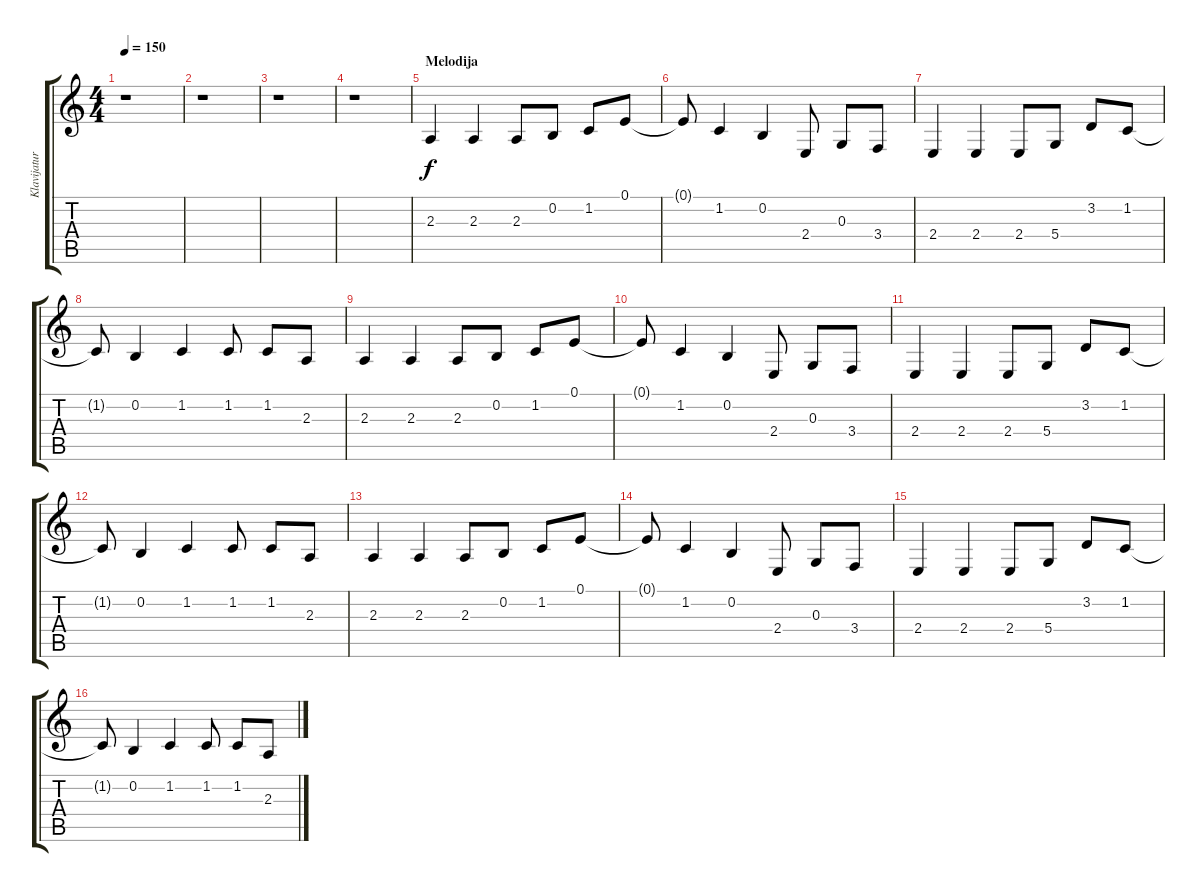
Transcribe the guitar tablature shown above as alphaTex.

\track ("Klavijature" "Klavijatur") {instrument orchestralharp}
\staff {score tabs}
\tuning (E4 B3 G3 D3 A2 E2) {hide}
\ts (4 4)
\tempo 150
\clef g2
\ks c
r.1{dy f} |
r.1 |
r.1 |
r.1 |
\section ("" "Melodija")
2.3.4 2.3.4 2.3.8 0.2.8 1.2.8 0.1.8 |
0.1{t}.8 1.2.4 0.2.4 2.4.8 0.3.8 3.4.8 |
2.4.4 2.4.4 2.4.8 5.4.8 3.2.8 1.2.8 |
1.2{t}.8 0.2.4 1.2.4 1.2.8 1.2.8 2.3.8 |
2.3.4 2.3.4 2.3.8 0.2.8 1.2.8 0.1.8 |
0.1{t}.8 1.2.4 0.2.4 2.4.8 0.3.8 3.4.8 |
2.4.4 2.4.4 2.4.8 5.4.8 3.2.8 1.2.8 |
1.2{t}.8 0.2.4 1.2.4 1.2.8 1.2.8 2.3.8 |
2.3.4 2.3.4 2.3.8 0.2.8 1.2.8 0.1.8 |
0.1{t}.8 1.2.4 0.2.4 2.4.8 0.3.8 3.4.8 |
2.4.4 2.4.4 2.4.8 5.4.8 3.2.8 1.2.8 |
1.2{t}.8 0.2.4 1.2.4 1.2.8 1.2.8 2.3.8
